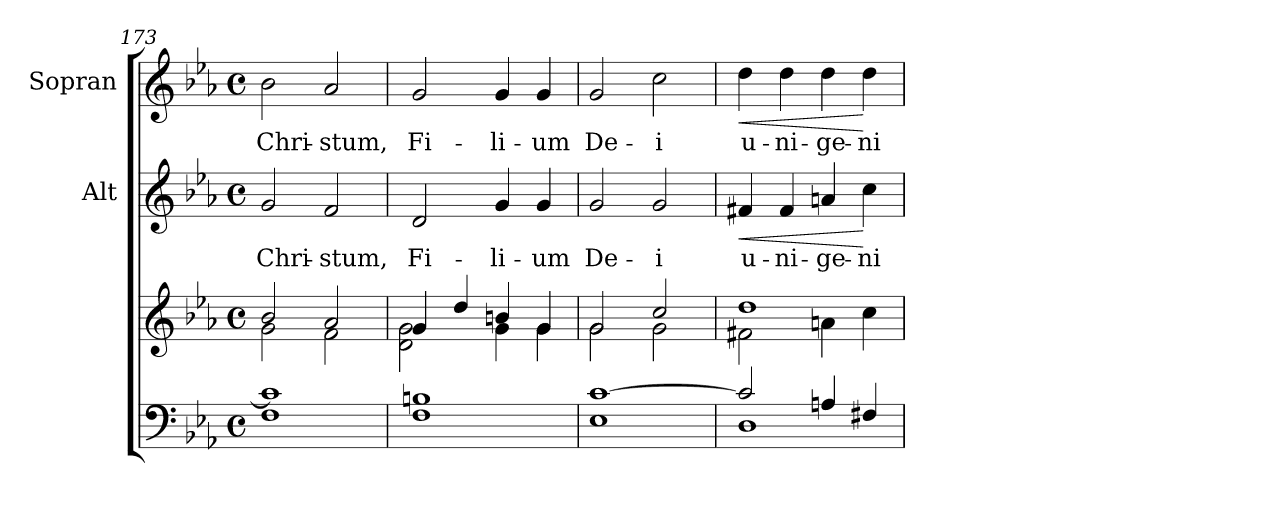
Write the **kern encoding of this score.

**kern	**kern	**kern	**text	**dynam	**kern	**text	**dynam
*part3	*part3	*part2	*part2	*part2	*part1	*part1	*part1
*staff4	*staff3	*staff2	*staff2	*staff2	*staff1	*staff1	*staff1
*	*	*I"Alt	*	*	*I"Sopran	*	*
*	*	*I'A.	*	*	*I'S.	*	*
*clefF4	*clefG2	*clefG2	*	*	*clefG2	*	*
*k[b-e-a-]	*k[b-e-a-]	*k[b-e-a-]	*	*	*k[b-e-a-]	*	*
*E-:	*E-:	*E-:	*	*	*E-:	*	*
*M4/4	*M4/4	*M4/4	*	*	*M4/4	*	*
*met(c)	*met(c)	*met(c)	*	*	*met(c)	*	*
=173	=173	=173	=173	=173	=173	=173	=173
*^	*^	*	*	*	*	*	*
!	!	!	!	!	!LO:LY:b	!	!	!LO:LY:b	!
1c]	1F	2b-/	2g\	2g/	Chri-	.	2b-\	Chri-	.
!	!	!	!	!	!LO:LY:b	!	!	!LO:LY:b	!
.	.	2a-/	2f\	2f/	-stum,	.	2a-/	-stum,	.
=174	=174	=174	=174	=174	=174	=174	=174	=174	=174
!	!	!	!	!	!LO:LY:b	!	!	!LO:LY:b	!
1Bn	1F	4g/	2d\ 2g\	2d/	Fi-	.	2g/	Fi-	.
.	.	4dd/	.	.	.	.	.	.	.
!	!	!	!	!	!LO:LY:b	!	!	!LO:LY:b	!
.	.	4bn/	4g\	4g/	-li-	.	4g/	-li-	.
!	!	!	!	!	!LO:LY:b	!	!	!LO:LY:b	!
.	.	4g/	4g\	4g/	-um	.	4g/	-um	.
!!LO:PB:g=z
=175	=175	=175	=175	=175	=175	=175	=175	=175	=175
!	!	!	!	!	!LO:LY:b	!	!	!LO:LY:b	!
[>1c	1E-	2g/	2g\	2g/	De-	.	2g/	De-	.
!	!	!	!	!	!LO:LY:b	!	!	!LO:LY:b	!
.	.	2cc/	2g\	2g/	-i	.	2cc\	-i	.
=176	=176	=176	=176	=176	=176	=176	=176	=176	=176
!	!	!	!	!	!LO:LY:b	!LO:HP:b	!	!LO:LY:b	!LO:HP:b
2c/]	1D	1dd	2f#X\	4f#X/	u-	<	4dd\	u-	<
!	!	!	!	!	!LO:LY:b	!	!	!LO:LY:b	!
.	.	.	.	4f#/	-ni-	.	4dd\	-ni-	.
!	!	!	!	!	!LO:LY:b	!	!	!LO:LY:b	!
4An/	.	.	4an\	4an/	-ge-	.	4dd\	-ge-	.
!	!	!	!	!	!LO:LY:b	!	!	!LO:LY:b	!
4F#X/	.	.	4cc\	4cc\	-ni-	[	4dd\	-ni-	[
*v	*v	*	*	*	*	*	*	*	*
*	*v	*v	*	*	*	*	*	*
=	=	=	=	=	=	=	=
*-	*-	*-	*-	*-	*-	*-	*-
